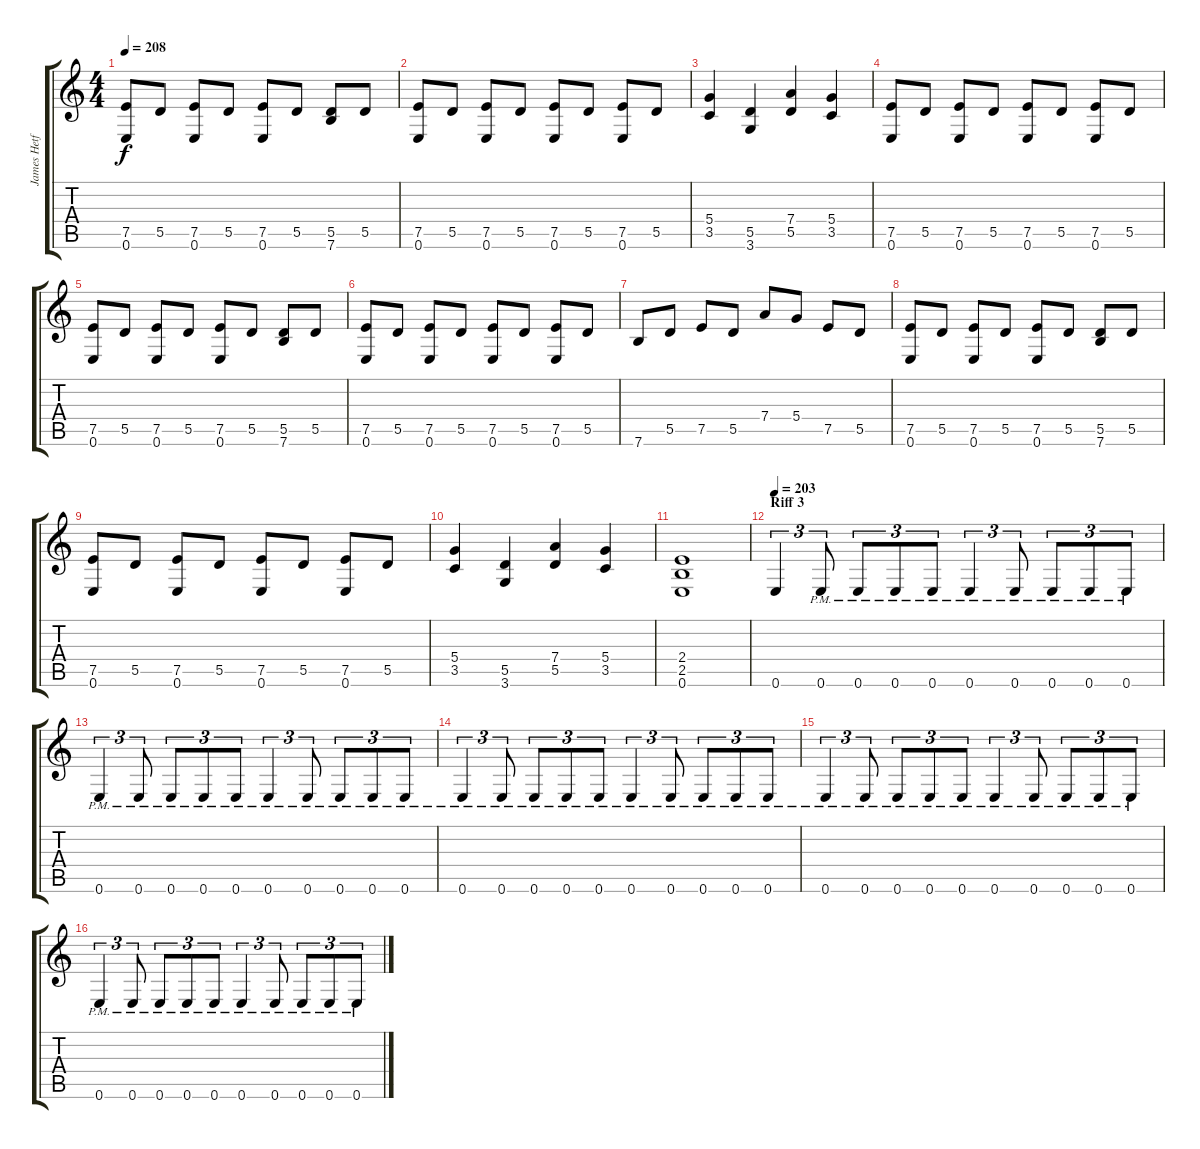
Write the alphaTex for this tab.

\track ("James Hetfield (Guitar 1)" "James Hetf") {instrument distortionguitar}
\staff {score tabs}
\tuning (E4 B3 G3 D3 A2 E2) {hide}
\ts (4 4)
\tempo 208
\clef g2
\ks c
(7.5 0.6).8{dy f} 5.5.8 (7.5 0.6).8 5.5.8 (7.5 0.6).8 5.5.8 (5.5 7.6).8 5.5.8 |
(7.5 0.6).8 5.5.8 (7.5 0.6).8 5.5.8 (7.5 0.6).8 5.5.8 (7.5 0.6).8 5.5.8 |
(5.4 3.5).4 (5.5 3.6).4 (7.4 5.5).4 (5.4 3.5).4 |
(7.5 0.6).8 5.5.8 (7.5 0.6).8 5.5.8 (7.5 0.6).8 5.5.8 (7.5 0.6).8 5.5.8 |
(7.5 0.6).8 5.5.8 (7.5 0.6).8 5.5.8 (7.5 0.6).8 5.5.8 (5.5 7.6).8 5.5.8 |
(7.5 0.6).8 5.5.8 (7.5 0.6).8 5.5.8 (7.5 0.6).8 5.5.8 (7.5 0.6).8 5.5.8 |
7.6.8 5.5.8 7.5.8 5.5.8 7.4.8 5.4.8 7.5.8 5.5.8 |
(7.5 0.6).8 5.5.8 (7.5 0.6).8 5.5.8 (7.5 0.6).8 5.5.8 (5.5 7.6).8 5.5.8 |
(7.5 0.6).8 5.5.8 (7.5 0.6).8 5.5.8 (7.5 0.6).8 5.5.8 (7.5 0.6).8 5.5.8 |
(5.4 3.5).4 (5.5 3.6).4 (7.4 5.5).4 (5.4 3.5).4 |
(2.4 2.5 0.6).1 |
\section ("" "Riff 3")
\tempo 203
0.6.4{tu (3 2)} 0.6{pm}.8{tu (3 2)} 0.6{pm}.8{tu (3 2)} 0.6{pm}.8{tu (3 2)} 0.6{pm}.8{tu (3 2)} 0.6{pm}.4{tu (3 2)} 0.6{pm}.8{tu (3 2)} 0.6{pm}.8{tu (3 2)} 0.6{pm}.8{tu (3 2)} 0.6{pm}.8{tu (3 2)} |
0.6{pm}.4{tu (3 2)} 0.6{pm}.8{tu (3 2)} 0.6{pm}.8{tu (3 2)} 0.6{pm}.8{tu (3 2)} 0.6{pm}.8{tu (3 2)} 0.6{pm}.4{tu (3 2)} 0.6{pm}.8{tu (3 2)} 0.6{pm}.8{tu (3 2)} 0.6{pm}.8{tu (3 2)} 0.6{pm}.8{tu (3 2)} |
0.6{pm}.4{tu (3 2)} 0.6{pm}.8{tu (3 2)} 0.6{pm}.8{tu (3 2)} 0.6{pm}.8{tu (3 2)} 0.6{pm}.8{tu (3 2)} 0.6{pm}.4{tu (3 2)} 0.6{pm}.8{tu (3 2)} 0.6{pm}.8{tu (3 2)} 0.6{pm}.8{tu (3 2)} 0.6{pm}.8{tu (3 2)} |
0.6{pm}.4{tu (3 2)} 0.6{pm}.8{tu (3 2)} 0.6{pm}.8{tu (3 2)} 0.6{pm}.8{tu (3 2)} 0.6{pm}.8{tu (3 2)} 0.6{pm}.4{tu (3 2)} 0.6{pm}.8{tu (3 2)} 0.6{pm}.8{tu (3 2)} 0.6{pm}.8{tu (3 2)} 0.6{pm}.8{tu (3 2)} |
0.6{pm}.4{tu (3 2)} 0.6{pm}.8{tu (3 2)} 0.6{pm}.8{tu (3 2)} 0.6{pm}.8{tu (3 2)} 0.6{pm}.8{tu (3 2)} 0.6{pm}.4{tu (3 2)} 0.6{pm}.8{tu (3 2)} 0.6{pm}.8{tu (3 2)} 0.6{pm}.8{tu (3 2)} 0.6{pm}.8{tu (3 2)}
